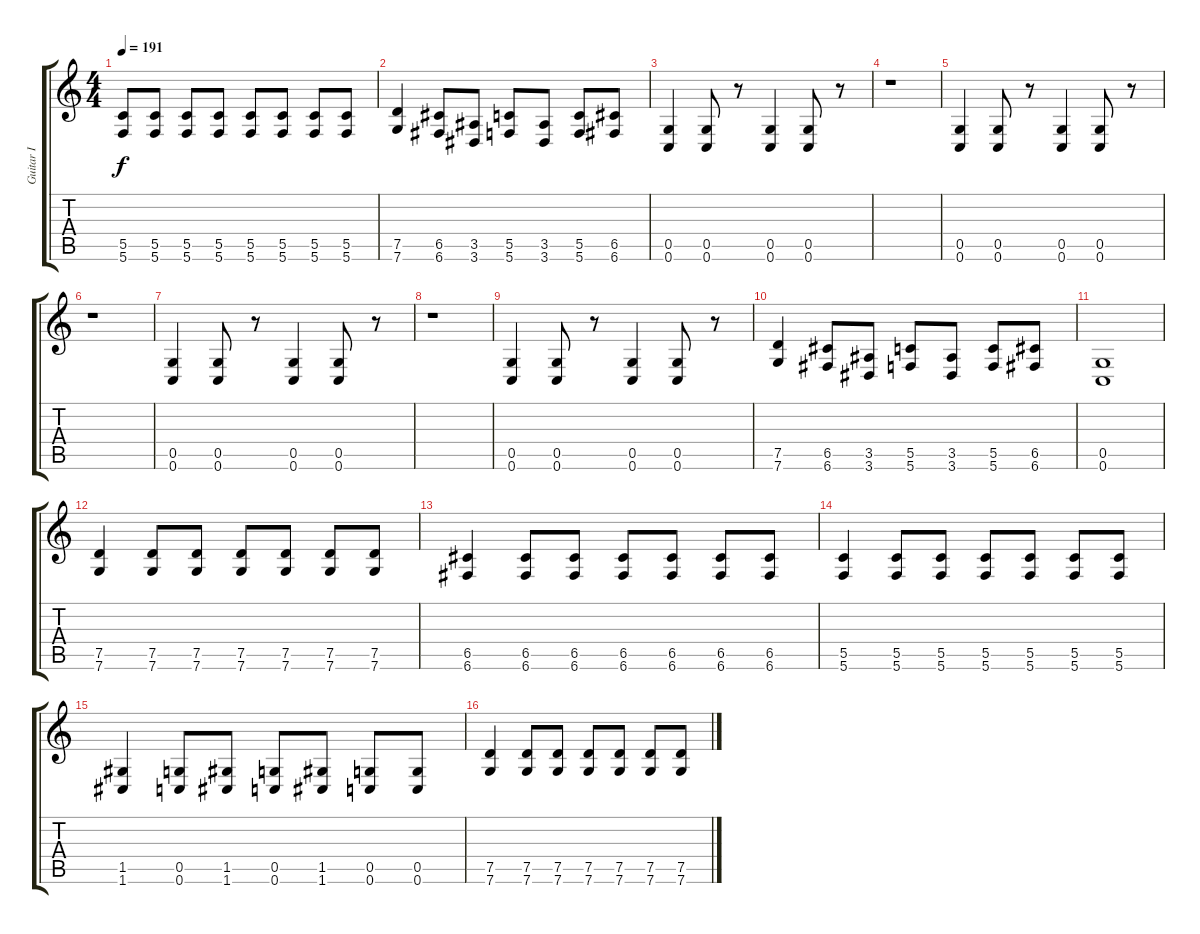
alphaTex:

\track ("Guitar I" "Guitar I") {instrument distortionguitar}
\staff {score tabs}
\tuning (D4 A3 F3 C3 G2 C2) {hide}
\ts (4 4)
\tempo 191
\clef g2
\ks c
(5.5 5.6).8{dy f} (5.5 5.6).8 (5.5 5.6).8 (5.5 5.6).8 (5.5 5.6).8 (5.5 5.6).8 (5.5 5.6).8 (5.5 5.6).8 |
(7.5 7.6).4 (6.5 6.6).8 (3.5 3.6).8 (5.5 5.6).8 (3.5 3.6).8 (5.5 5.6).8 (6.5 6.6).8 |
(0.5 0.6).4 (0.5 0.6).8 r.8 (0.5 0.6).4 (0.5 0.6).8 r.8 |
r.1 |
(0.5 0.6).4 (0.5 0.6).8 r.8 (0.5 0.6).4 (0.5 0.6).8 r.8 |
r.1 |
(0.5 0.6).4 (0.5 0.6).8 r.8 (0.5 0.6).4 (0.5 0.6).8 r.8 |
r.1 |
(0.5 0.6).4 (0.5 0.6).8 r.8 (0.5 0.6).4 (0.5 0.6).8 r.8 |
(7.5 7.6).4 (6.5 6.6).8 (3.5 3.6).8 (5.5 5.6).8 (3.5 3.6).8 (5.5 5.6).8 (6.5 6.6).8 |
(0.5 0.6).1 |
(7.5 7.6).4 (7.5 7.6).8 (7.5 7.6).8 (7.5 7.6).8 (7.5 7.6).8 (7.5 7.6).8 (7.5 7.6).8 |
(6.5 6.6).4 (6.5 6.6).8 (6.5 6.6).8 (6.5 6.6).8 (6.5 6.6).8 (6.5 6.6).8 (6.5 6.6).8 |
(5.5 5.6).4 (5.5 5.6).8 (5.5 5.6).8 (5.5 5.6).8 (5.5 5.6).8 (5.5 5.6).8 (5.5 5.6).8 |
(1.5 1.6).4 (0.5 0.6).8 (1.5 1.6).8 (0.5 0.6).8 (1.5 1.6).8 (0.5 0.6).8 (0.5 0.6).8 |
(7.5 7.6).4 (7.5 7.6).8 (7.5 7.6).8 (7.5 7.6).8 (7.5 7.6).8 (7.5 7.6).8 (7.5 7.6).8
